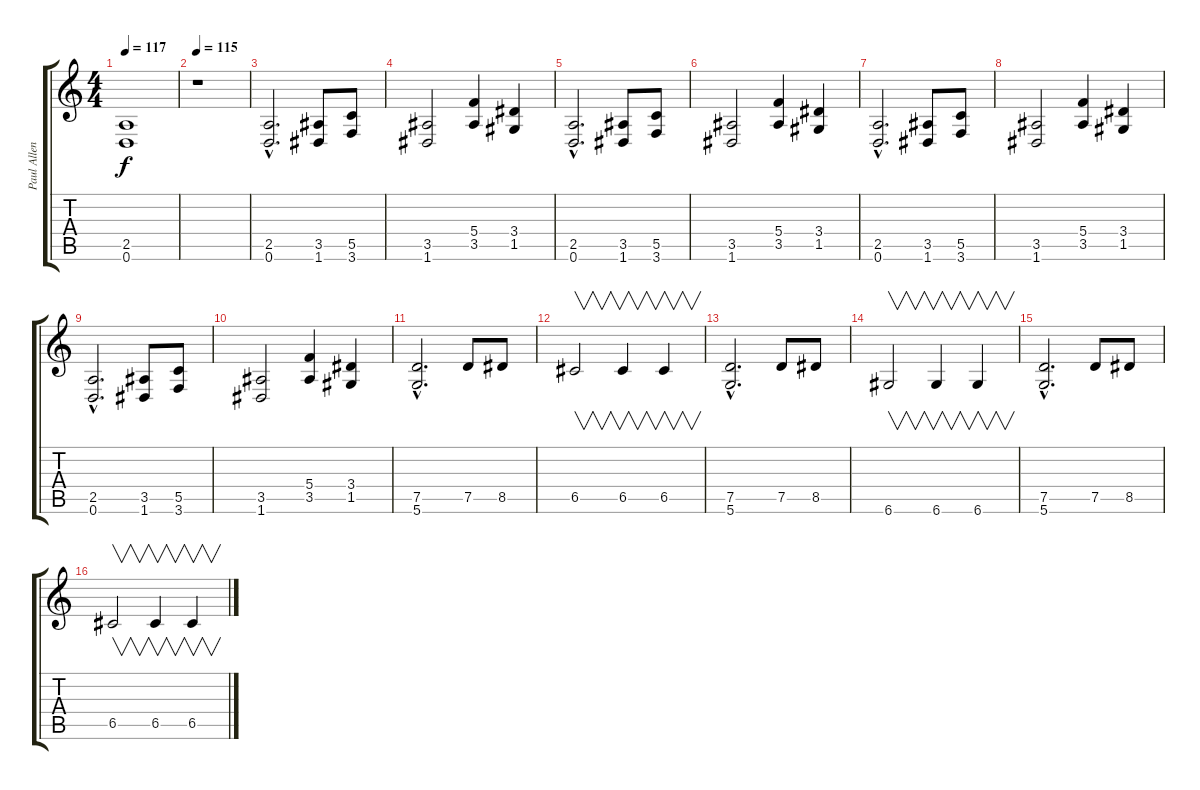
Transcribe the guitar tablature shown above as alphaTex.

\track ("Paul Allender (Guitar)" "Paul Allen") {instrument overdrivenguitar}
\staff {score tabs}
\tuning (D4 A3 F3 C3 G2 D2) {hide}
\ts (4 4)
\tempo 117
\clef g2
\ks c
(2.5{t} 0.6{t}).1{dy f} |
\tempo 115
r.1 |
(2.5{hac} 0.6{hac}).2{d} (3.5 1.6).8 (5.5 3.6).8 |
(3.5 1.6).2 (5.4 3.5).4 (3.4 1.5).4 |
(2.5{hac} 0.6{hac}).2{d} (3.5 1.6).8 (5.5 3.6).8 |
(3.5 1.6).2 (5.4 3.5).4 (3.4 1.5).4 |
(2.5{hac} 0.6{hac}).2{d} (3.5 1.6).8 (5.5 3.6).8 |
(3.5 1.6).2 (5.4 3.5).4 (3.4 1.5).4 |
(2.5{hac} 0.6{hac}).2{d} (3.5 1.6).8 (5.5 3.6).8 |
(3.5 1.6).2 (5.4 3.5).4 (3.4 1.5).4 |
(7.5{hac} 5.6{hac}).2{d} 7.5.8 8.5.8 |
6.5.2{v} 6.5.4{v} 6.5.4{v} |
(7.5{hac} 5.6{hac}).2{d} 7.5.8 8.5.8 |
6.6.2{v} 6.6.4{v} 6.6.4{v} |
(7.5{hac} 5.6{hac}).2{d} 7.5.8 8.5.8 |
6.5.2{v} 6.5.4{v} 6.5.4{v}
